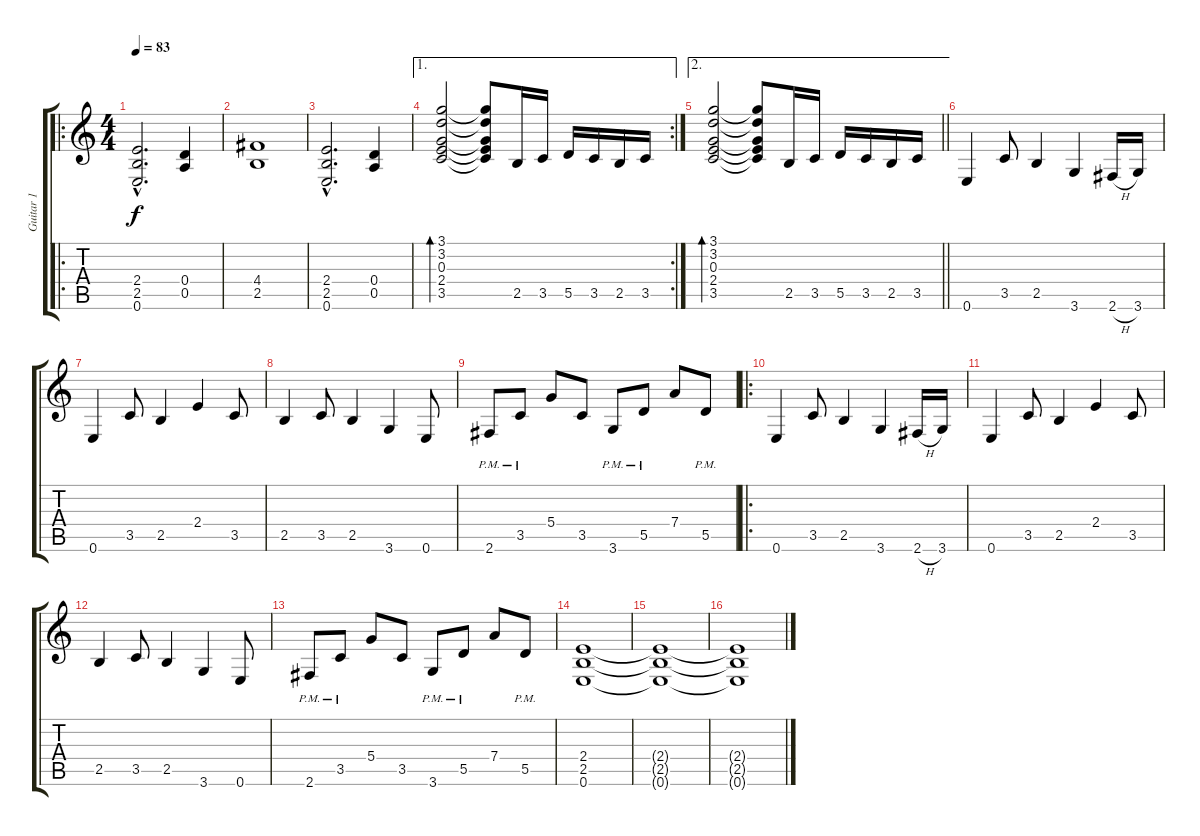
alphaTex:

\track ("Guitar 1" "Guitar 1") {instrument distortionguitar}
\staff {score tabs}
\tuning (E4 B3 G3 D3 A2 E2) {hide}
\ro
\ts (4 4)
\tempo 83
\clef g2
\ks c
(2.4{hac} 2.5{hac} 0.6{hac}).2{d dy f instrument distortionguitar} (0.4 0.5).4 |
(4.4 2.5).1 |
(2.4{hac} 2.5{hac} 0.6{hac}).2{d} (0.4 0.5).4 |
\ae 1
\rc 2
(3.1 3.2 0.3 2.4 3.5).2{bd 30} (3.1{t} 3.2{t} 0.3{t} 2.4{t} 3.5{t}).8 2.5.16 3.5.16 5.5.16 3.5.16 2.5.16 3.5.16 |
\ae 2
\barLineRight lightlight
(3.1 3.2 0.3 2.4 3.5).2{bd 60} (3.1{t} 3.2{t} 0.3{t} 2.4{t} 3.5{t}).8 2.5.16 3.5.16 5.5.16 3.5.16 2.5.16 3.5.16 |
0.6.4 3.5.8 2.5.4 3.6.4 2.6{h}.16 3.6.16 |
0.6.4 3.5.8 2.5.4 2.4.4 3.5.8 |
2.5.4 3.5.8 2.5.4 3.6.4 0.6.8 |
2.6{pm}.8 3.5{pm}.8 5.4.8 3.5.8 3.6{pm}.8 5.5{pm}.8 7.4.8 5.5{pm}.8 |
\ro
0.6.4 3.5.8 2.5.4 3.6.4 2.6{h}.16 3.6.16 |
0.6.4 3.5.8 2.5.4 2.4.4 3.5.8 |
2.5.4 3.5.8 2.5.4 3.6.4 0.6.8 |
2.6{pm}.8 3.5{pm}.8 5.4.8 3.5.8 3.6{pm}.8 5.5{pm}.8 7.4.8 5.5{pm}.8 |
(2.4 2.5 0.6).1 |
(2.4{t} 2.5{t} 0.6{t}).1 |
(2.4{t} 2.5{t} 0.6{t}).1
